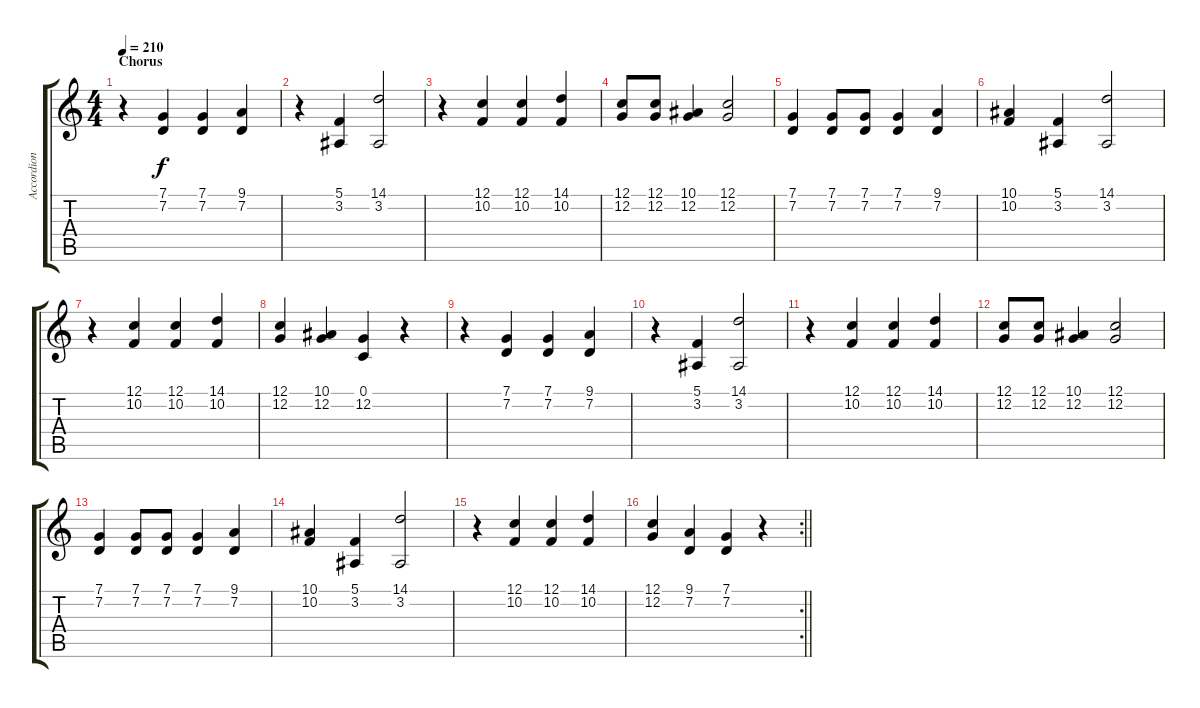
\track ("Accordion" "Accordion") {instrument accordion}
\staff {score tabs}
\tuning (C4 G3 Eb3 Bb2 F2 C2) {hide}
\ts (4 4)
\section ("" "Chorus")
\tempo 210
\clef g2
\ks c
r.4{dy f} (7.1 7.2).4 (7.1 7.2).4 (9.1 7.2).4 |
r.4 (5.1 3.2).4 (14.1 3.2).2 |
r.4 (12.1 10.2).4 (12.1 10.2).4 (14.1 10.2).4 |
(12.1 12.2).8 (12.1 12.2).8 (10.1 12.2).4 (12.1 12.2).2 |
(7.1 7.2).4 (7.1 7.2).8 (7.1 7.2).8 (7.1 7.2).4 (9.1 7.2).4 |
(10.1 10.2).4 (5.1 3.2).4 (14.1 3.2).2 |
r.4 (12.1 10.2).4 (12.1 10.2).4 (14.1 10.2).4 |
(12.1 12.2).4 (10.1 12.2).4 (0.1 12.2).4 r.4 |
r.4 (7.1 7.2).4 (7.1 7.2).4 (9.1 7.2).4 |
r.4 (5.1 3.2).4 (14.1 3.2).2 |
r.4 (12.1 10.2).4 (12.1 10.2).4 (14.1 10.2).4 |
(12.1 12.2).8 (12.1 12.2).8 (10.1 12.2).4 (12.1 12.2).2 |
(7.1 7.2).4 (7.1 7.2).8 (7.1 7.2).8 (7.1 7.2).4 (9.1 7.2).4 |
(10.1 10.2).4 (5.1 3.2).4 (14.1 3.2).2 |
r.4 (12.1 10.2).4 (12.1 10.2).4 (14.1 10.2).4 |
\rc 2
\barLineRight lightlight
(12.1 12.2).4 (9.1 7.2).4 (7.1 7.2).4 r.4
